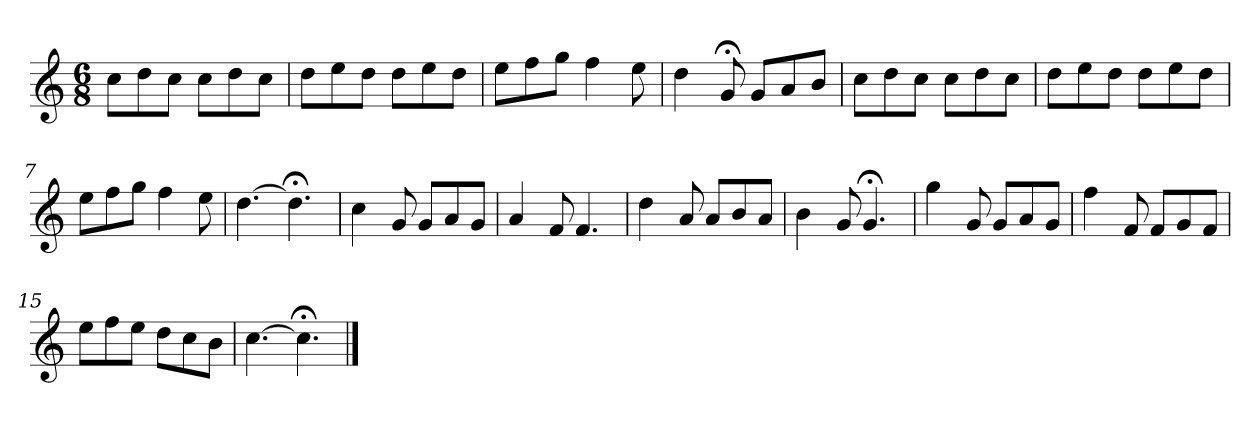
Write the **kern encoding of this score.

**kern
*part1
*staff1
*k[]
*C:
*M6/8
*MM120
=1
8ccL
8dd
8ccJ
8ccL
8dd
8ccJ
=2
8ddL
8ee
8ddJ
8ddL
8ee
8ddJ
=3
8eeL
8ff
8ggJ
4ff
8ee
=4
4dd
8g;<
8gL
8a
8bJ
=5
8ccL
8dd
8ccJ
8ccL
8dd
8ccJ
=6
8ddL
8ee
8ddJ
8ddL
8ee
8ddJ
=7
8eeL
8ff
8ggJ
4ff
8ee
=8
[4.dd
4.dd;<]
=9
4cc
8g
8gL
8a
8gJ
=10
4a
8f
4.f
=11
4dd
8a
8aL
8b
8aJ
=12
4b
8g
4.g;<
=13
4gg
8g
8gL
8a
8gJ
=14
4ff
8f
8fL
8g
8fJ
=15
8eeL
8ff
8eeJ
8ddL
8cc
8bJ
=16
[4.cc
4.cc;<]
==
*-
